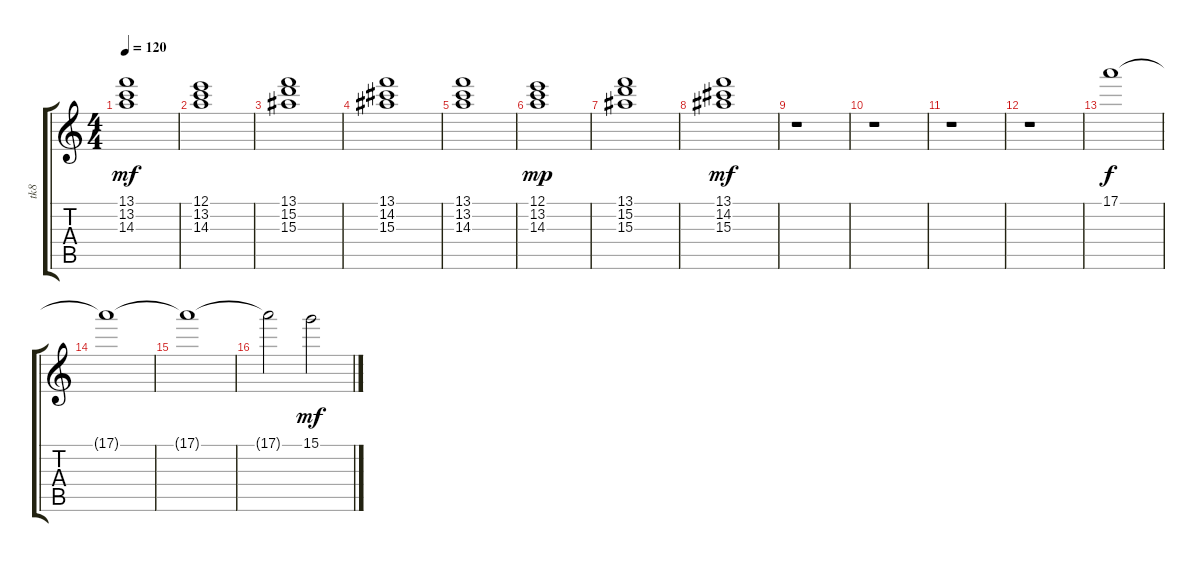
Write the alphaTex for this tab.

\track ("tk8" "tk8") {instrument acousticguitarsteel}
\staff {score tabs}
\tuning (E4 B3 G3 D3 A2 E2) {hide}
\ts (4 4)
\tempo 120
\clef g2
\ks c
(13.1 13.2 14.3).1{dy mf} |
(12.1 13.2 14.3).1 |
(13.1 15.2 15.3).1 |
(13.1 14.2 15.3).1 |
(13.1 13.2 14.3).1 |
(12.1 13.2 14.3).1{dy mp} |
(13.1 15.2 15.3).1 |
(13.1 14.2 15.3).1{dy mf} |
r.1 |
r.1 |
r.1 |
r.1 |
17.1.1{dy f} |
17.1{t}.1 |
17.1{t}.1 |
17.1{t}.2 15.1.2{dy mf}
